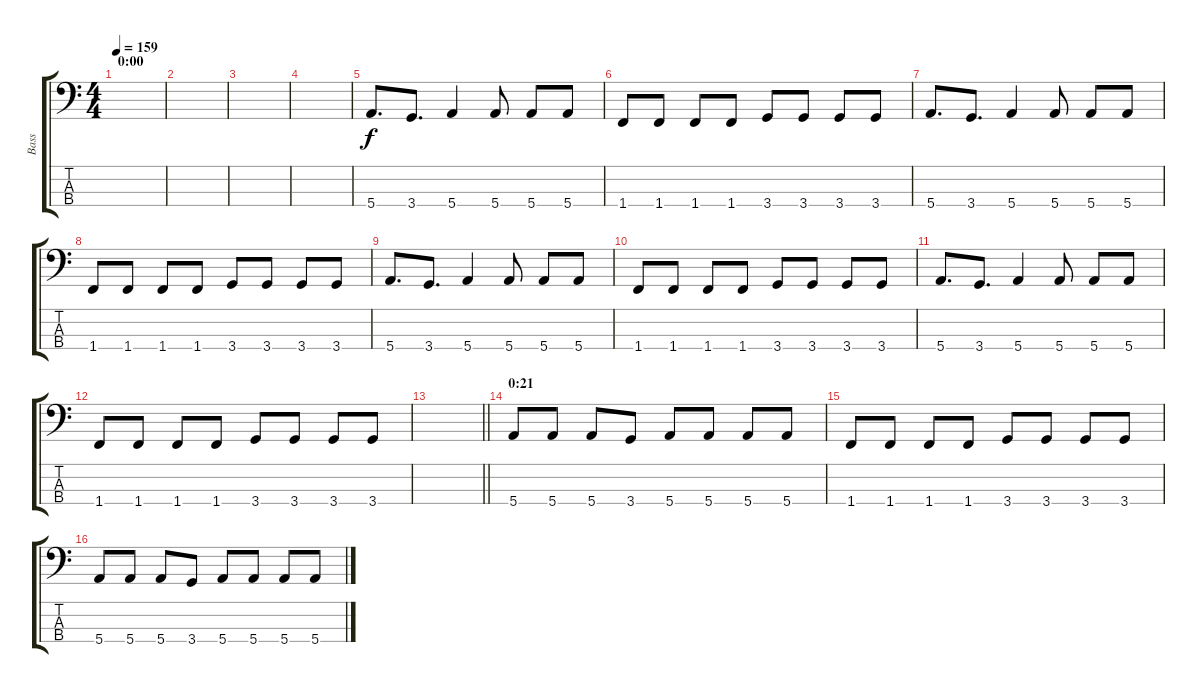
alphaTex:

\track ("Bass" "Bass") {instrument electricbassfinger}
\staff {score tabs}
\tuning (G2 D2 A1 E1) {hide}
\ts (4 4)
\section ("" "0:00")
\tempo 159
\clef f4
\ks c
|
|
|
|
5.4.8{d} 3.4.8{d} 5.4.4 5.4.8 5.4.8 5.4.8 |
1.4.8 1.4.8 1.4.8 1.4.8 3.4.8 3.4.8 3.4.8 3.4.8 |
5.4.8{d} 3.4.8{d} 5.4.4 5.4.8 5.4.8 5.4.8 |
1.4.8 1.4.8 1.4.8 1.4.8 3.4.8 3.4.8 3.4.8 3.4.8 |
5.4.8{d} 3.4.8{d} 5.4.4 5.4.8 5.4.8 5.4.8 |
1.4.8 1.4.8 1.4.8 1.4.8 3.4.8 3.4.8 3.4.8 3.4.8 |
5.4.8{d} 3.4.8{d} 5.4.4 5.4.8 5.4.8 5.4.8 |
1.4.8 1.4.8 1.4.8 1.4.8 3.4.8 3.4.8 3.4.8 3.4.8 |
\barLineRight lightlight
|
\section ("" "0:21")
5.4.8 5.4.8 5.4.8 3.4.8 5.4.8 5.4.8 5.4.8 5.4.8 |
1.4.8 1.4.8 1.4.8 1.4.8 3.4.8 3.4.8 3.4.8 3.4.8 |
5.4.8 5.4.8 5.4.8 3.4.8 5.4.8 5.4.8 5.4.8 5.4.8
